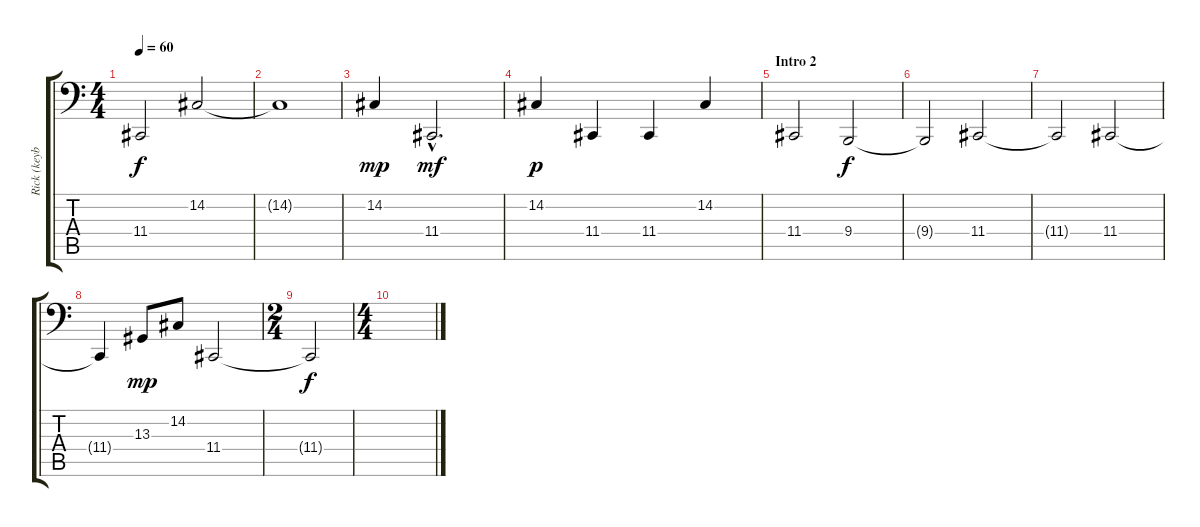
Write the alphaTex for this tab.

\track ("Rick (keyboard 1 - low.manual)" "Rick (keyb") {instrument drawbarorgan}
\staff {score tabs}
\tuning (E2 B1 G1 D1 A0 E0) {hide}
\ts (4 4)
\tempo 60
\clef f4
\ks c
11.4{t}.2{dy f} 14.2.2 |
14.2{t}.1 |
14.2.4{dy mp} 11.4{hac}.2{d dy mf} |
14.2.4{dy p} 11.4.4 11.4.4 14.2.4 |
\section ("" "Intro 2")
11.4.2 9.4.2{dy f} |
9.4{t}.2 11.4.2 |
11.4{t}.2 11.4.2 |
11.4{t}.4 13.3.8{dy mp} 14.2.8 11.4.2 |
\ts (2 4)
11.4{t}.2{dy f} |
\ts (4 4)
